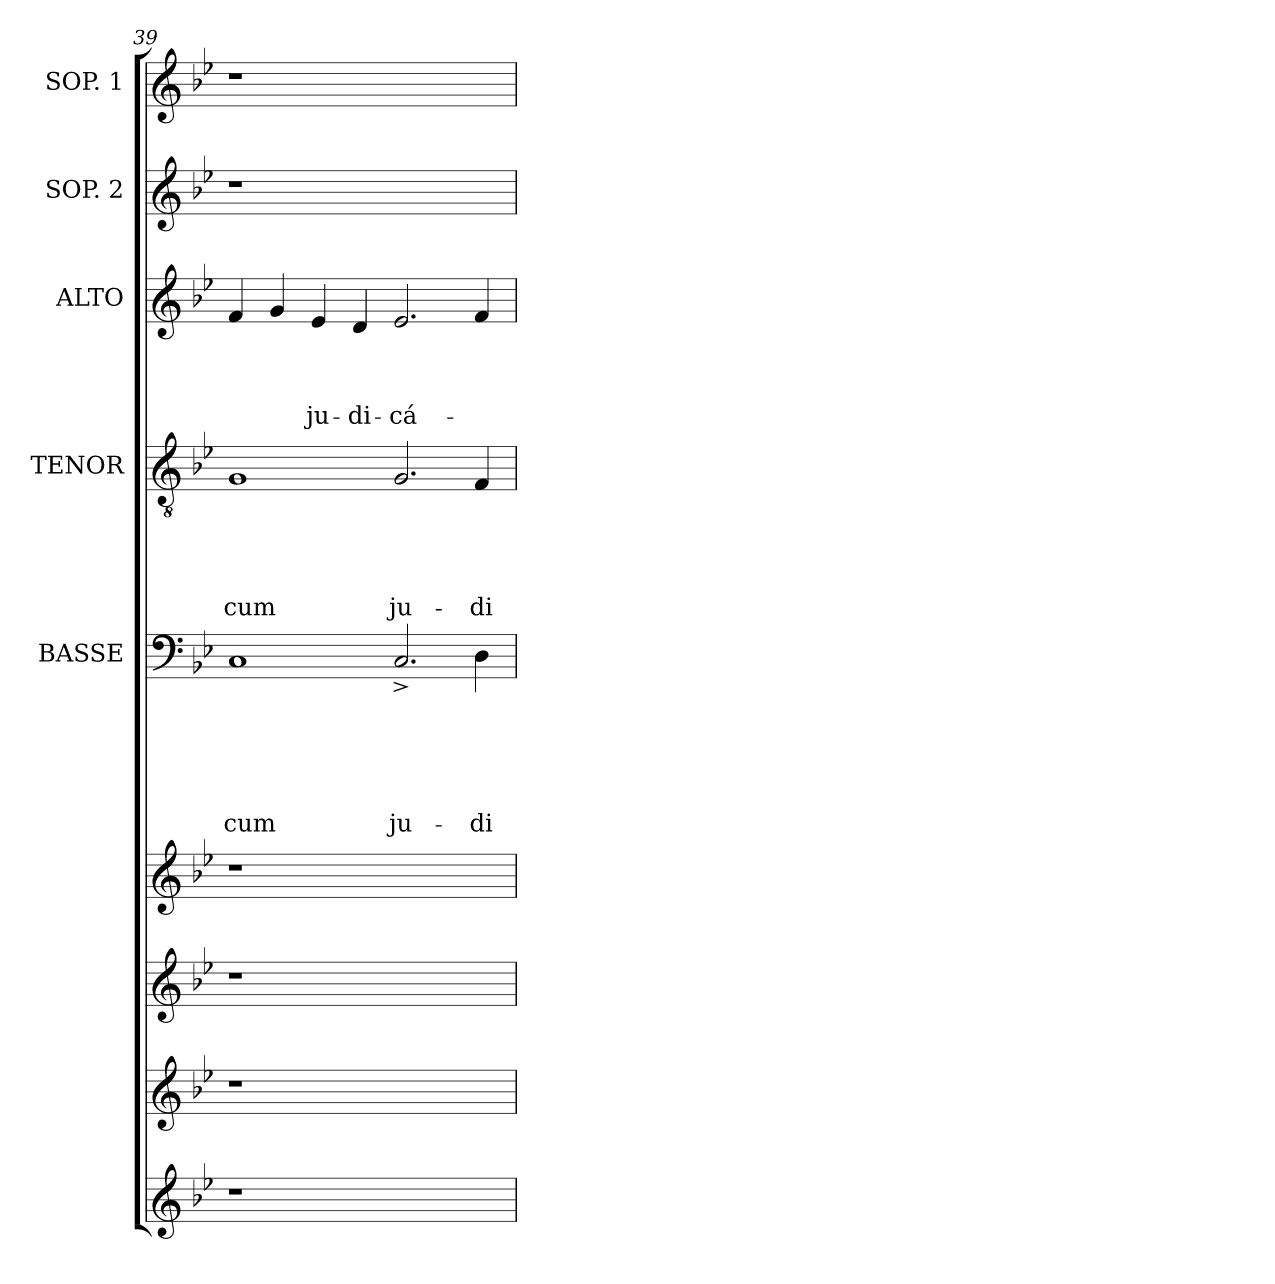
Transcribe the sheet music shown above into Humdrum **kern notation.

**kern	**kern	**kern	**kern	**kern	**text	**text	**text	**text	**text	**text	**kern	**text	**text	**text	**text	**text	**kern	**text	**text	**text	**text	**kern	**kern
*part9	*part8	*part7	*part6	*part5	*part5	*part5	*part5	*part5	*part5	*part5	*part4	*part4	*part4	*part4	*part4	*part4	*part3	*part3	*part3	*part3	*part3	*part2	*part1
*staff9	*staff8	*staff7	*staff6	*staff5	*staff5	*staff5	*staff5	*staff5	*staff5	*staff5	*staff4	*staff4	*staff4	*staff4	*staff4	*staff4	*staff3	*staff3	*staff3	*staff3	*staff3	*staff2	*staff1
*	*	*	*	*I"BASSE	*	*	*	*	*	*	*I"TENOR	*	*	*	*	*	*I"ALTO	*	*	*	*	*I"SOP. 2	*I"SOP. 1
*	*	*	*	*I'BAS.	*	*	*	*	*	*	*I'TEN.	*	*	*	*	*	*I'ALT.	*	*	*	*	*I'SOP. 2	*I'SOP. 1
*clefG2	*clefG2	*clefG2	*clefG2	*clefF4	*	*	*	*	*	*	*clefGv2	*	*	*	*	*	*clefG2	*	*	*	*	*clefG2	*clefG2
*k[b-e-]	*k[b-e-]	*k[b-e-]	*k[b-e-]	*k[b-e-]	*	*	*	*	*	*	*k[b-e-]	*	*	*	*	*	*k[b-e-]	*	*	*	*	*k[b-e-]	*k[b-e-]
*B-:	*B-:	*B-:	*B-:	*B-:	*	*	*	*	*	*	*B-:	*	*	*	*	*	*B-:	*	*	*	*	*B-:	*B-:
=39	=39	=39	=39	=39	=39	=39	=39	=39	=39	=39	=39	=39	=39	=39	=39	=39	=39	=39	=39	=39	=39	=39	=39
!	!	!	!	!	!	!	!	!	!	!LO:LY:b	!	!	!	!	!	!LO:LY:b	!	!	!	!	!	!LO:N:vis=1	!LO:N:vis=1
1r	1r	1r	1r	1C	.	.	.	.	.	cum	1G	.	.	.	.	cum	4f/	.	.	.	.	1r	1r
.	.	.	.	.	.	.	.	.	.	.	.	.	.	.	.	.	4g/	.	.	.	.	.	.
!	!	!	!	!	!	!	!	!	!	!	!	!	!	!	!	!	!	!	!	!	!LO:LY:b	!	!
.	.	.	.	.	.	.	.	.	.	.	.	.	.	.	.	.	4e-/	.	.	.	ju-	.	.
!	!	!	!	!	!	!	!	!	!	!	!	!	!	!	!	!	!	!	!	!	!LO:LY:b	!	!
.	.	.	.	.	.	.	.	.	.	.	.	.	.	.	.	.	4d/	.	.	.	-di-	.	.
!	!	!	!	!	!	!	!	!	!	!LO:LY:b	!	!	!	!	!	!LO:LY:b	!	!	!	!	!LO:LY:b:rj	!	!
1ryy	1ryy	1ryy	1ryy	2.C^</	.	.	.	.	.	ju-	2.G/	.	.	.	.	ju-	2.e-/	.	.	.	-cá-	1ryy	1ryy
!	!	!	!	!	!	!	!	!	!	!LO:LY:b	!	!	!	!	!	!LO:LY:b	!	!	!	!	!	!	!
.	.	.	.	4D\	.	.	.	.	.	-di-	4F/	.	.	.	.	-di-	4f/	.	.	.	.	.	.
=	=	=	=	=	=	=	=	=	=	=	=	=	=	=	=	=	=	=	=	=	=	=	=
*-	*-	*-	*-	*-	*-	*-	*-	*-	*-	*-	*-	*-	*-	*-	*-	*-	*-	*-	*-	*-	*-	*-	*-
